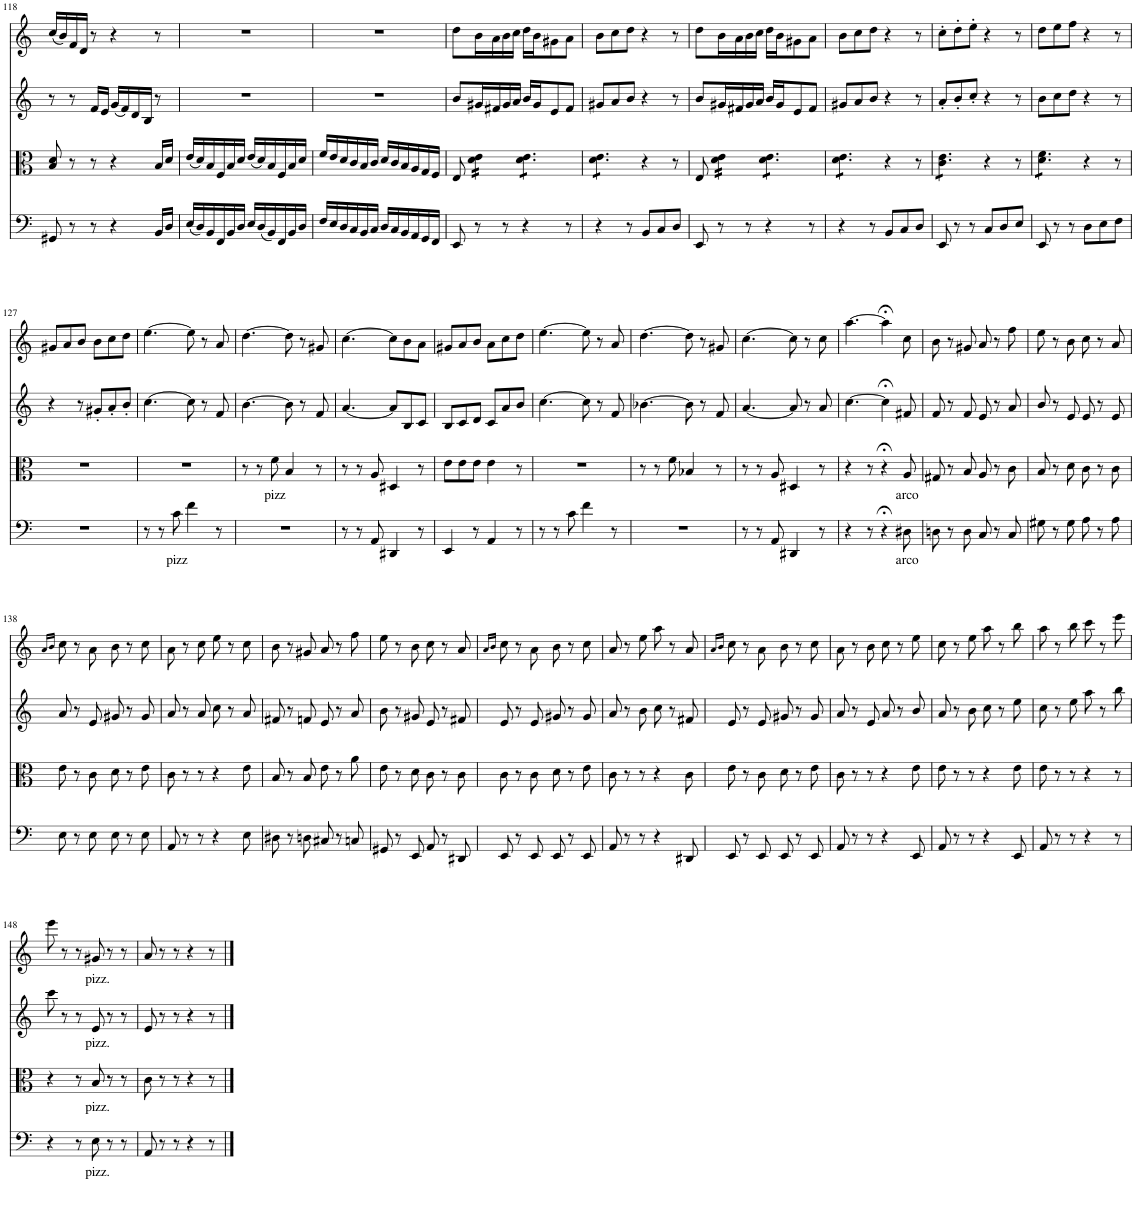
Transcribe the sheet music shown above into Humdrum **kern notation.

**kern	**text	**kern	**text	**kern	**text	**kern	**text
*part4	*part4	*part3	*part3	*part2	*part2	*part1	*part1
*staff4	*staff4	*staff3	*staff3	*staff2	*staff2	*staff1	*staff1
*I"Cello	*	*I"Viola	*	*I"Violin II	*	*I"Violin I	*
*	*	*I'Vla	*	*I'Vln	*	*I'Vln	*
!!LO:PB:g=z
*clefF4	*	*clefC3	*	*clefG2	*	*clefG2	*
*k[]	*	*k[]	*	*k[]	*	*k[]	*
*M6/8	*	*M6/8	*	*M6/8	*	*M6/8	*
=118	=118	=118	=118	=118	=118	=118	=118
8GG#X/	.	8B/ 8d/	.	8r	.	(16cc/LL	.
.	.	.	.	.	.	16b/)	.
8r	.	8r	.	8r	.	16f/	.
.	.	.	.	.	.	16d/JJ	.
8r	.	8r	.	16f/LL	.	8r	.
.	.	.	.	16e/JJ	.	.	.
4r	.	4r	.	(16g/LL	.	4r	.
.	.	.	.	16f/)	.	.	.
.	.	.	.	16d/	.	.	.
.	.	.	.	16B/JJ	.	.	.
16BB/LL	.	16B/LL	.	8r	.	8r	.
16D/JJ	.	16d/JJ	.	.	.	.	.
=119	=119	=119	=119	=119	=119	=119	=119
(16E/LL	.	(16e/LL	.	2.r	.	2.r	.
16D/)	.	16d/)	.	.	.	.	.
16BB/	.	16B/	.	.	.	.	.
16FF/	.	16F/	.	.	.	.	.
16BB/	.	16B/	.	.	.	.	.
16D/JJ	.	16d/JJ	.	.	.	.	.
16E/LL	.	(16e/LL	.	.	.	.	.
(16D/	.	16d/)	.	.	.	.	.
16BB/)	.	16B/	.	.	.	.	.
16FF/	.	16F/	.	.	.	.	.
16BB/	.	16B/	.	.	.	.	.
16D/JJ	.	16d/JJ	.	.	.	.	.
=120	=120	=120	=120	=120	=120	=120	=120
16F/LL	.	16f/LL	.	2.r	.	2.r	.
16E/	.	16e/	.	.	.	.	.
16D/	.	16d/	.	.	.	.	.
16C/	.	16c/	.	.	.	.	.
16BB/	.	16B/	.	.	.	.	.
16C/JJ	.	16c/JJ	.	.	.	.	.
16D/LL	.	16d/LL	.	.	.	.	.
16C/	.	16c/	.	.	.	.	.
16BB/	.	16B/	.	.	.	.	.
16AA/	.	16A/	.	.	.	.	.
16GG/	.	16G/	.	.	.	.	.
16FF/JJ	.	16F/JJ	.	.	.	.	.
=121	=121	=121	=121	=121	=121	=121	=121
8EE/	.	8E/	.	8b/L	.	8dd\L	.
*	*	*tremolo	*	*	*	*	*
8r	.	16d\ 16e\LL	.	16g#X/L	.	16b\L	.
.	.	16d\ 16e\	.	16f#X/	.	16a\	.
8r	.	16d\ 16e\	.	16g#/	.	16b\	.
.	.	16d\ 16e\JJ	.	16a/JJ	.	16cc\JJ	.
4r	.	8d\ 8e\L	.	16b/LL	.	16dd\LL	.
.	.	.	.	16g#/J	.	16b\J	.
.	.	8d\ 8e\	.	8e/	.	8g#X\	.
8r	.	8d\ 8e\J	.	8f#/J	.	8a\J	.
=122	=122	=122	=122	=122	=122	=122	=122
4r	.	8d\ 8e\L	.	8g#X/L	.	8b\L	.
.	.	8d\ 8e\	.	8a/	.	8cc\	.
8r	.	8d\ 8e\J	.	8b/J	.	8dd\J	.
*	*	*Xtremolo	*	*	*	*	*
8BB/L	.	4r	.	4r	.	4r	.
8C/	.	.	.	.	.	.	.
8D/J	.	8r	.	8r	.	8r	.
=123	=123	=123	=123	=123	=123	=123	=123
8EE/	.	8E/	.	8b/L	.	8dd\L	.
*	*	*tremolo	*	*	*	*	*
8r	.	16d\ 16e\LL	.	16g#X/L	.	16b\L	.
.	.	16d\ 16e\	.	16f#X/	.	16a\	.
8r	.	16d\ 16e\	.	16g#/	.	16b\	.
.	.	16d\ 16e\JJ	.	16a/JJ	.	16cc\JJ	.
4r	.	8d\ 8e\L	.	16b/LL	.	16dd\LL	.
.	.	.	.	16g#/J	.	16b\J	.
.	.	8d\ 8e\	.	8e/	.	8g#X\	.
8r	.	8d\ 8e\J	.	8f#/J	.	8a\J	.
=124	=124	=124	=124	=124	=124	=124	=124
4r	.	8d\ 8e\L	.	8g#X/L	.	8b\L	.
.	.	8d\ 8e\	.	8a/	.	8cc\	.
8r	.	8d\ 8e\J	.	8b/J	.	8dd\J	.
8BB/L	.	4r	.	4r	.	4r	.
8C/	.	.	.	.	.	.	.
8D/J	.	8r	.	8r	.	8r	.
=125	=125	=125	=125	=125	=125	=125	=125
8EE/	.	8c\ 8e\L	.	8a'/L	.	8cc'\L	.
8r	.	8c\ 8e\	.	8b'/	.	8dd'\	.
8r	.	8c\ 8e\J	.	8cc'/J	.	8ee'\J	.
8C/L	.	4r	.	4r	.	4r	.
8D/	.	.	.	.	.	.	.
8E/J	.	8r	.	8r	.	8r	.
=126	=126	=126	=126	=126	=126	=126	=126
8EE/	.	8d\ 8f\L	.	8b\L	.	8dd\L	.
8r	.	8d\ 8f\	.	8cc\	.	8ee\	.
8r	.	8d\ 8f\J	.	8dd\J	.	8ff\J	.
*	*	*Xtremolo	*	*	*	*	*
8D\L	.	4r	.	4r	.	4r	.
8E\	.	.	.	.	.	.	.
8F\J	.	8r	.	8r	.	8r	.
!!LO:LB:g=z
=127	=127	=127	=127	=127	=127	=127	=127
2.r	.	2.r	.	4r	.	8g#X/L	.
.	.	.	.	.	.	8a/	.
.	.	.	.	8r	.	8b/J	.
.	.	.	.	8g#X'/L	.	8b\L	.
.	.	.	.	8a'/	.	8cc\	.
.	.	.	.	8b'/J	.	8dd\J	.
=128	=128	=128	=128	=128	=128	=128	=128
8r	.	2.r	.	[4.cc\	.	[4.ee\	.
8r	.	.	.	.	.	.	.
!	!LO:LY:b	!	!	!	!	!	!
8c\	pizz	.	.	.	.	.	.
4f\	.	.	.	8cc\]	.	8ee\]	.
.	.	.	.	8r	.	8r	.
8r	.	.	.	8f/	.	8a/	.
=129	=129	=129	=129	=129	=129	=129	=129
2.r	.	8r	.	[4.b\	.	[4.dd\	.
.	.	8r	.	.	.	.	.
!	!	!	!LO:LY:b	!	!	!	!
.	.	8f\	pizz	.	.	.	.
.	.	4B/	.	8b\]	.	8dd\]	.
.	.	.	.	8r	.	8r	.
.	.	8r	.	8f/	.	8g#X/	.
=130	=130	=130	=130	=130	=130	=130	=130
8r	.	8r	.	[4.a/	.	[4.cc\	.
8r	.	8r	.	.	.	.	.
8AA/	.	8A/	.	.	.	.	.
4DD#X/	.	4D#X/	.	8a/L]	.	8cc\L]	.
.	.	.	.	8B/	.	8b\	.
8r	.	8r	.	8c/J	.	8a\J	.
=131	=131	=131	=131	=131	=131	=131	=131
4EE/	.	8e\L	.	8B/L	.	8g#X/L	.
.	.	8e\	.	8c/	.	8a/	.
8r	.	8e\J	.	8d/J	.	8b/J	.
4AA/	.	4e\	.	8c/L	.	8a\L	.
.	.	.	.	8a/	.	8cc\	.
8r	.	8r	.	8b/J	.	8dd\J	.
=132	=132	=132	=132	=132	=132	=132	=132
8r	.	2.r	.	[4.cc\	.	[4.ee\	.
8r	.	.	.	.	.	.	.
8c\	.	.	.	.	.	.	.
4f\	.	.	.	8cc\]	.	8ee\]	.
.	.	.	.	8r	.	8r	.
8r	.	.	.	8f/	.	8a/	.
=133	=133	=133	=133	=133	=133	=133	=133
2.r	.	8r	.	[4.b-X\	.	[4.dd\	.
.	.	8r	.	.	.	.	.
.	.	8f\	.	.	.	.	.
.	.	4B-X/	.	8b-\]	.	8dd\]	.
.	.	.	.	8r	.	8r	.
.	.	8r	.	8f/	.	8g#X/	.
=134	=134	=134	=134	=134	=134	=134	=134
8r	.	8r	.	[4.a/	.	[4.cc\	.
8r	.	8r	.	.	.	.	.
8AA/	.	8A/	.	.	.	.	.
4DD#X/	.	4D#X/	.	8a/]	.	8cc\]	.
.	.	.	.	8r	.	8r	.
8r	.	8r	.	8a/	.	8cc\	.
=135	=135	=135	=135	=135	=135	=135	=135
4r	.	4r	.	[4.cc\	.	[4.aa\	.
8r	.	8r	.	.	.	.	.
4r;<	.	4r;<	.	4cc;<\]	.	4aa;<\]	.
!	!LO:LY:b	!	!LO:LY:b	!	!	!	!
8D#X\	arco	8A/	arco	8f#X/	.	8cc\	.
=136	=136	=136	=136	=136	=136	=136	=136
8Dn\	.	8G#X/	.	8f/	.	8b\	.
8r	.	8r	.	8r	.	8r	.
8D\	.	8B/	.	8f/	.	8g#X/	.
8C/	.	8A/	.	8e/	.	8a/	.
8r	.	8r	.	8r	.	8r	.
8C/	.	8c\	.	8a/	.	8ff\	.
=137	=137	=137	=137	=137	=137	=137	=137
8G#X\	.	8B/	.	8b/	.	8ee\	.
8r	.	8r	.	8r	.	8r	.
8G#\	.	8d\	.	8e/	.	8b\	.
8A\	.	8c\	.	8e/	.	8cc\	.
8r	.	8r	.	8r	.	8r	.
8A\	.	8c\	.	8e/	.	8a/	.
!!LO:LB:g=z
=138	=138	=138	=138	=138	=138	=138	=138
.	.	.	.	.	.	16qa/LL	.
.	.	.	.	.	.	16qb/JJ	.
8E\	.	8e\	.	8a/	.	8cc\	.
8r	.	8r	.	8r	.	8r	.
8E\	.	8c\	.	8e/	.	8a\	.
8E\	.	8d\	.	8g#X/	.	8b\	.
8r	.	8r	.	8r	.	8r	.
8E\	.	8e\	.	8g#/	.	8cc\	.
=139	=139	=139	=139	=139	=139	=139	=139
8AA/	.	8c\	.	8a/	.	8a\	.
8r	.	8r	.	8r	.	8r	.
8r	.	8r	.	8a/	.	8cc\	.
4r	.	4r	.	8cc\	.	8ee\	.
.	.	.	.	8r	.	8r	.
8E\	.	8e\	.	8a/	.	8cc\	.
=140	=140	=140	=140	=140	=140	=140	=140
8D#X\	.	8B/	.	8f#X/	.	8b\	.
8r	.	8r	.	8r	.	8r	.
8Dn\	.	8B/	.	8fn/	.	8g#X/	.
8C#X/	.	8e\	.	8e/	.	8a/	.
8r	.	8r	.	8r	.	8r	.
8Cn/	.	8a\	.	8a/	.	8ff\	.
=141	=141	=141	=141	=141	=141	=141	=141
8GG#X/	.	8e\	.	8b\	.	8ee\	.
8r	.	8r	.	8r	.	8r	.
8EE/	.	8d\	.	8g#X/	.	8b\	.
8AA/	.	8c\	.	8e/	.	8cc\	.
8r	.	8r	.	8r	.	8r	.
8DD#X/	.	8c\	.	8f#X/	.	8a/	.
=142	=142	=142	=142	=142	=142	=142	=142
.	.	.	.	.	.	16qa/LL	.
.	.	.	.	.	.	16qb/JJ	.
8EE/	.	8c\	.	8e/	.	8cc\	.
8r	.	8r	.	8r	.	8r	.
8EE/	.	8c\	.	8e/	.	8a\	.
8EE/	.	8d\	.	8g#X/	.	8b\	.
8r	.	8r	.	8r	.	8r	.
8EE/	.	8e\	.	8g#/	.	8cc\	.
=143	=143	=143	=143	=143	=143	=143	=143
8AA/	.	8c\	.	8a/	.	8a/	.
8r	.	8r	.	8r	.	8r	.
8r	.	8r	.	8b\	.	8ee\	.
4r	.	4r	.	8cc\	.	8aa\	.
.	.	.	.	8r	.	8r	.
8DD#X/	.	8c\	.	8f#X/	.	8a/	.
=144	=144	=144	=144	=144	=144	=144	=144
.	.	.	.	.	.	16qa/LL	.
.	.	.	.	.	.	16qb/JJ	.
8EE/	.	8e\	.	8e/	.	8cc\	.
8r	.	8r	.	8r	.	8r	.
8EE/	.	8c\	.	8e/	.	8a\	.
8EE/	.	8d\	.	8g#X/	.	8b\	.
8r	.	8r	.	8r	.	8r	.
8EE/	.	8e\	.	8g#/	.	8cc\	.
=145	=145	=145	=145	=145	=145	=145	=145
8AA/	.	8c\	.	8a/	.	8a\	.
8r	.	8r	.	8r	.	8r	.
8r	.	8r	.	8e/	.	8b\	.
4r	.	4r	.	8a/	.	8cc\	.
.	.	.	.	8r	.	8r	.
8EE/	.	8e\	.	8b/	.	8ee\	.
=146	=146	=146	=146	=146	=146	=146	=146
8AA/	.	8e\	.	8a/	.	8cc\	.
8r	.	8r	.	8r	.	8r	.
8r	.	8r	.	8b\	.	8ee\	.
4r	.	4r	.	8cc\	.	8aa\	.
.	.	.	.	8r	.	8r	.
8EE/	.	8e\	.	8ee\	.	8bb\	.
=147	=147	=147	=147	=147	=147	=147	=147
8AA/	.	8e\	.	8cc\	.	8aa\	.
8r	.	8r	.	8r	.	8r	.
8r	.	8r	.	8ee\	.	8bb\	.
4r	.	4r	.	8aa\	.	8ccc\	.
.	.	.	.	8r	.	8r	.
8r	.	8r	.	8bb\	.	8eee\	.
!!LO:LB:g=z
=148	=148	=148	=148	=148	=148	=148	=148
4r	.	4r	.	8ccc\	.	8eee\	.
.	.	.	.	8r	.	8r	.
8r	.	8r	.	8r	.	8r	.
!	!LO:LY:b	!	!LO:LY:b	!	!LO:LY:b	!	!LO:LY:b
8E\	pizz.	8B/	pizz.	8e/	pizz.	8g#X/	pizz.
8r	.	8r	.	8r	.	8r	.
8r	.	8r	.	8r	.	8r	.
=149	=149	=149	=149	=149	=149	=149	=149
8AA/	.	8c\	.	8e/	.	8a/	.
8r	.	8r	.	8r	.	8r	.
8r	.	8r	.	8r	.	8r	.
4r	.	4r	.	4r	.	4r	.
8r	.	8r	.	8r	.	8r	.
==	==	==	==	==	==	==	==
*-	*-	*-	*-	*-	*-	*-	*-
